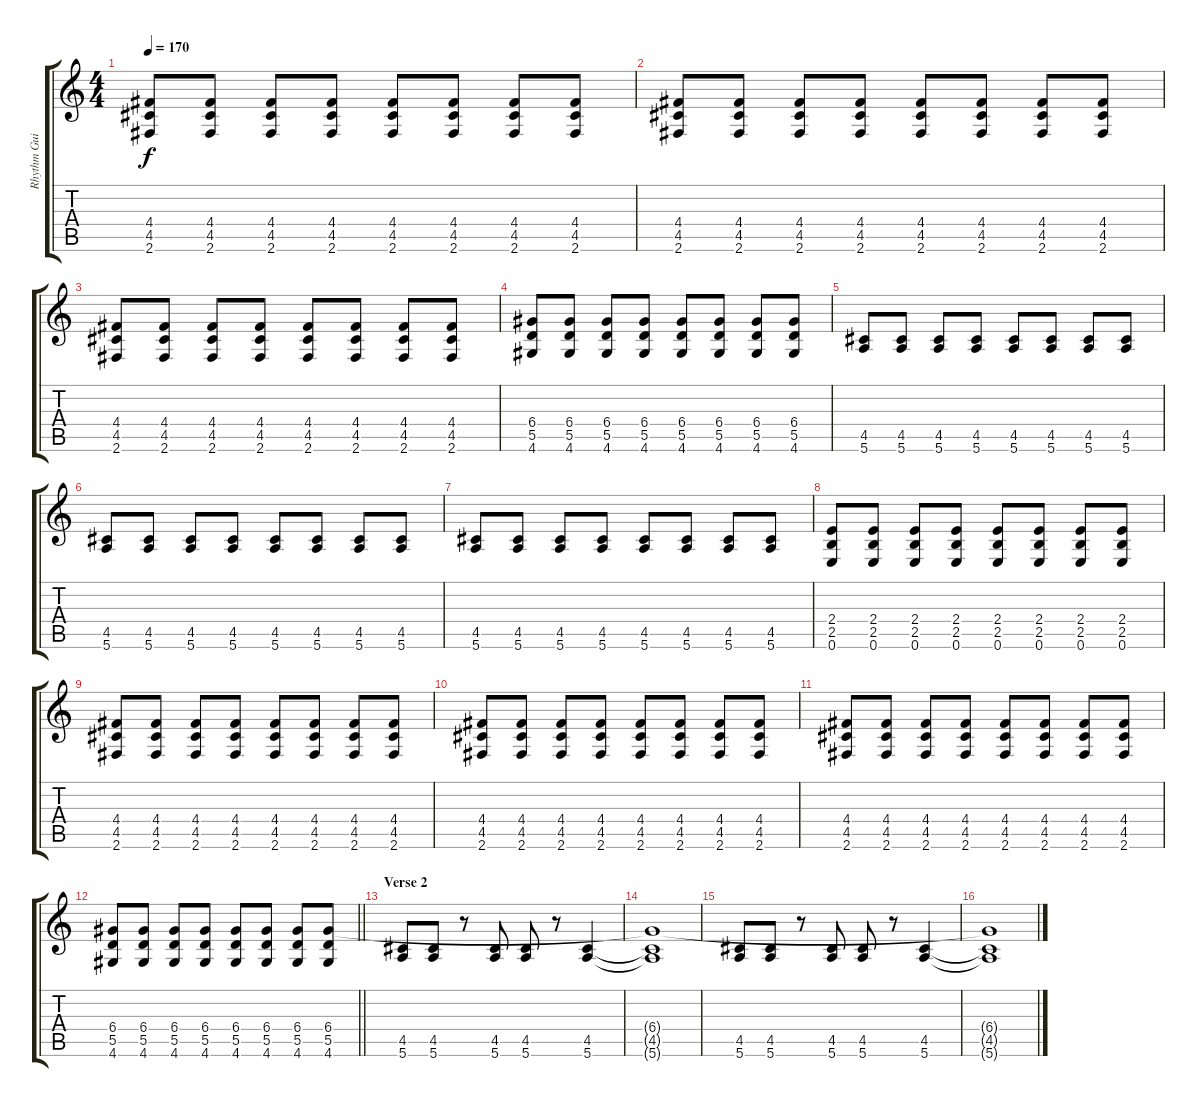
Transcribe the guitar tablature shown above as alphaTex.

\track ("Rhythm Guitar" "Rhythm Gui") {instrument distortionguitar}
\staff {score tabs}
\tuning (E4 B3 G3 D3 A2 E2) {hide}
\ts (4 4)
\tempo 170
\clef g2
\ks c
(4.4 4.5 2.6).8{dy f} (4.4 4.5 2.6).8 (4.4 4.5 2.6).8 (4.4 4.5 2.6).8 (4.4 4.5 2.6).8 (4.4 4.5 2.6).8 (4.4 4.5 2.6).8 (4.4 4.5 2.6).8 |
(4.4 4.5 2.6).8 (4.4 4.5 2.6).8 (4.4 4.5 2.6).8 (4.4 4.5 2.6).8 (4.4 4.5 2.6).8 (4.4 4.5 2.6).8 (4.4 4.5 2.6).8 (4.4 4.5 2.6).8 |
(4.4 4.5 2.6).8 (4.4 4.5 2.6).8 (4.4 4.5 2.6).8 (4.4 4.5 2.6).8 (4.4 4.5 2.6).8 (4.4 4.5 2.6).8 (4.4 4.5 2.6).8 (4.4 4.5 2.6).8 |
(6.4 5.5 4.6).8 (6.4 5.5 4.6).8 (6.4 5.5 4.6).8 (6.4 5.5 4.6).8 (6.4 5.5 4.6).8 (6.4 5.5 4.6).8 (6.4 5.5 4.6).8 (6.4 5.5 4.6).8 |
(4.5 5.6).8 (4.5 5.6).8 (4.5 5.6).8 (4.5 5.6).8 (4.5 5.6).8 (4.5 5.6).8 (4.5 5.6).8 (4.5 5.6).8 |
(4.5 5.6).8 (4.5 5.6).8 (4.5 5.6).8 (4.5 5.6).8 (4.5 5.6).8 (4.5 5.6).8 (4.5 5.6).8 (4.5 5.6).8 |
(4.5 5.6).8 (4.5 5.6).8 (4.5 5.6).8 (4.5 5.6).8 (4.5 5.6).8 (4.5 5.6).8 (4.5 5.6).8 (4.5 5.6).8 |
(2.4 2.5 0.6).8 (2.4 2.5 0.6).8 (2.4 2.5 0.6).8 (2.4 2.5 0.6).8 (2.4 2.5 0.6).8 (2.4 2.5 0.6).8 (2.4 2.5 0.6).8 (2.4 2.5 0.6).8 |
(4.4 4.5 2.6).8 (4.4 4.5 2.6).8 (4.4 4.5 2.6).8 (4.4 4.5 2.6).8 (4.4 4.5 2.6).8 (4.4 4.5 2.6).8 (4.4 4.5 2.6).8 (4.4 4.5 2.6).8 |
(4.4 4.5 2.6).8 (4.4 4.5 2.6).8 (4.4 4.5 2.6).8 (4.4 4.5 2.6).8 (4.4 4.5 2.6).8 (4.4 4.5 2.6).8 (4.4 4.5 2.6).8 (4.4 4.5 2.6).8 |
(4.4 4.5 2.6).8 (4.4 4.5 2.6).8 (4.4 4.5 2.6).8 (4.4 4.5 2.6).8 (4.4 4.5 2.6).8 (4.4 4.5 2.6).8 (4.4 4.5 2.6).8 (4.4 4.5 2.6).8 |
\barLineRight lightlight
(6.4 5.5 4.6).8 (6.4 5.5 4.6).8 (6.4 5.5 4.6).8 (6.4 5.5 4.6).8 (6.4 5.5 4.6).8 (6.4 5.5 4.6).8 (6.4 5.5 4.6).8 (6.4 5.5 4.6).8 |
\section ("" "Verse 2")
(4.5 5.6).8 (4.5 5.6).8 r.8 (4.5 5.6).8 (4.5 5.6).8 r.8 (4.5 5.6).4 |
(6.4{t} 4.5{t} 5.6{t}).1 |
(4.5 5.6).8 (4.5 5.6).8 r.8 (4.5 5.6).8 (4.5 5.6).8 r.8 (4.5 5.6).4 |
(6.4{t} 4.5{t} 5.6{t}).1
